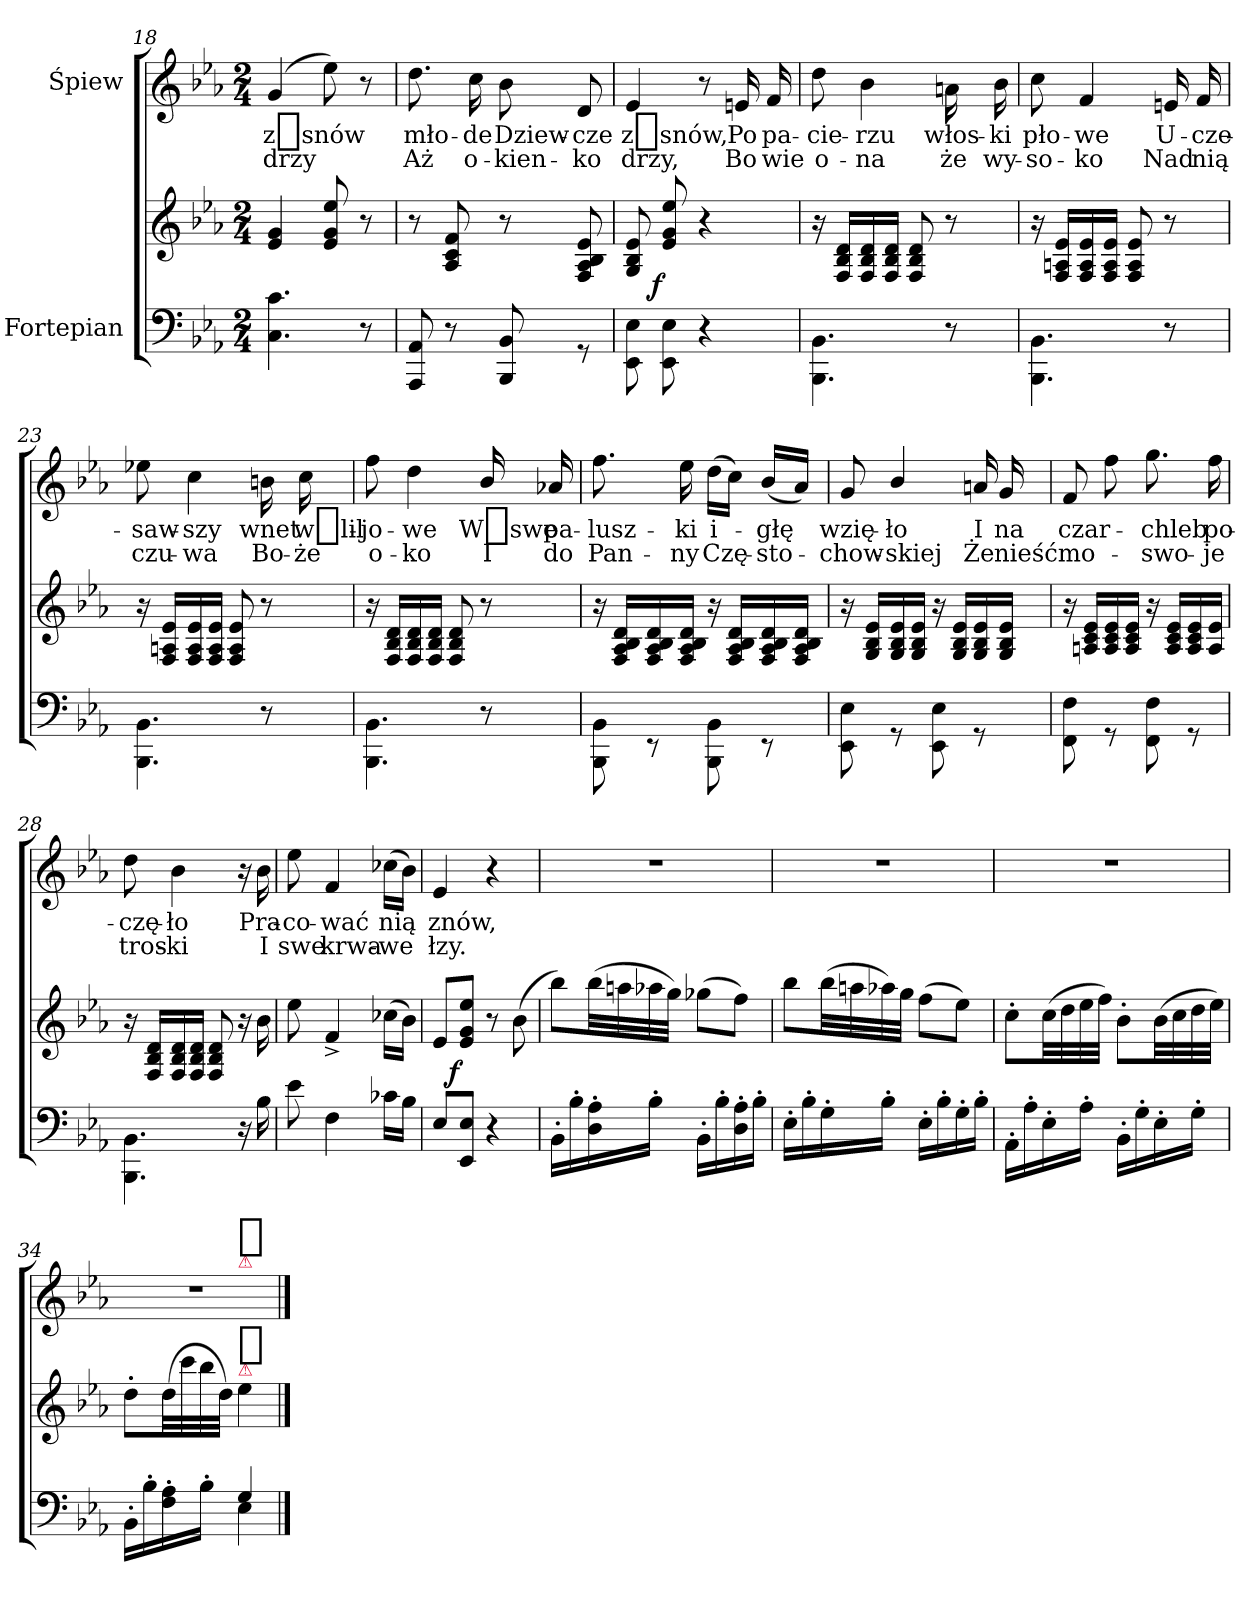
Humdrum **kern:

**kern	**kern	**dynam	**kern	**text	**text
*part2	*part2	*part2	*part1	*part1	*part1
*staff3	*staff2	*staff2/3	*staff1	*staff1	*staff1
*I"Fortepian	*	*	*I"Śpiew	*	*
*clefF4	*clefG2	*	*clefG2	*	*
*k[b-e-a-]	*k[b-e-a-]	*	*k[b-e-a-]	*	*
*M2/4	*M2/4	*	*M2/4	*	*
=18	=18	=18	=18	=18	=18
4.C\ 4.c\	4e-/ 4g/	.	(4g/	z_snów	drzy
.	8e-/ 8g/ 8ee-/	.	8ee-\)	.	.
8r	8r	.	8r	.	.
=19	=19	=19	=19	=19	=19
8AAA-/ 8AA-/	8r	.	8.dd\	mło-	Aż
8r	8A-/ 8c/ 8f/	.	.	.	.
.	.	.	16cc\	-de	o-
8BBB-/ 8BB-/	8r	.	8b-\	Dziew-	-kien-
8rGG	8F/ 8A-/ 8B-/ 8e-/	.	8d/	-cze	-ko
=20	=20	=20	=20	=20	=20
8EE-\ 8E-\	8G/ 8B-/ 8e-/	.	4e-/	z_snów,	drzy,
!	!	!LO:DY:rj	!	!	!
8EE-\ 8E-\	8e-/ 8g/ 8ee-/	f	.	.	.
4r	4r	.	8r	.	.
.	.	.	16en/	Po	Bo
.	.	.	16f/	pa-	wie
=21	=21	=21	=21	=21	=21
4.BBB-\ 4.BB-\	16r	.	8dd\	-cie-	o-
.	16F/ 16B-/ 16d/LL	.	.	.	.
.	16F/ 16B-/ 16d/	.	4b-\	-rzu	-na
.	16F/ 16B-/ 16d/JJ	.	.	.	.
.	8F/ 8B-/ 8d/	.	.	.	.
8r	8r	.	16an\	włos-	że
.	.	.	16b-\	-ki	wy-
=22	=22	=22	=22	=22	=22
4.BBB-\ 4.BB-\	16r	.	8cc\	pło-	-so-
.	16F/ 16An/ 16e-/LL	.	.	.	.
.	16F/ 16A/ 16e-/	.	4f/	-we	-ko
.	16F/ 16A/ 16e-/JJ	.	.	.	.
.	8F/ 8A/ 8e-/	.	.	.	.
8r	8r	.	16en/	U-	Nad
.	.	.	16f/	-cze-	nią
=23	=23	=23	=23	=23	=23
4.BBB-\ 4.BB-\	16r	.	8ee-X\	-saw-	czu-
.	16F/ 16An/ 16e-/LL	.	.	.	.
.	16F/ 16A/ 16e-/	.	4cc\	-szy	-wa
.	16F/ 16A/ 16e-/JJ	.	.	.	.
.	8F/ 8A/ 8e-/	.	.	.	.
8r	8r	.	16bn\	wnet	Bo-
.	.	.	16cc\	w_lil-	-że
=24	=24	=24	=24	=24	=24
4.BBB-\ 4.BB-\	16r	.	8ff\	-jo-	o-
.	16F/ 16B-/ 16d/LL	.	.	.	.
.	16F/ 16B-/ 16d/	.	4dd\	-we	-ko
.	16F/ 16B-/ 16d/JJ	.	.	.	.
.	8F/ 8B-/ 8d/	.	.	.	.
8r	8r	.	16b-/	W_swe	I
.	.	.	16a-X/	pa-	do
=25	=25	=25	=25	=25	=25
8BBB-\ 8BB-\	16r	.	8.ff\	-lusz-	Pan-
.	16F/ 16A-/ 16B-/ 16d/LL	.	.	.	.
8rEE	16F/ 16A-/ 16B-/ 16d/	.	.	.	.
.	16F/ 16A-/ 16B-/ 16d/JJ	.	16ee-\	-ki	-ny
8BBB-\ 8BB-\	16r	.	(16dd\LL	i-	Czę-
.	16F/ 16A-/ 16B-/ 16d/LL	.	16cc\JJ)	.	.
8rEE	16F/ 16A-/ 16B-/ 16d/	.	(16b-/LL	-głę	-sto-
.	16F/ 16A-/ 16B-/ 16d/JJ	.	16a-/JJ)	.	.
=26	=26	=26	=26	=26	=26
8EE-\ 8E-\	16r	.	8g/	wzię-	-chow-
.	16G/ 16B-/ 16e-/LL	.	.	.	.
8rGG	16G/ 16B-/ 16e-/	.	4b-/	-ło	-skiej
.	16G/ 16B-/ 16e-/JJ	.	.	.	.
8EE-\ 8E-\	16r	.	.	.	.
.	16G/ 16B-/ 16e-/LL	.	.	.	.
8rGG	16G/ 16B-/ 16e-/	.	16an/	I	Że
.	16G/ 16B-/ 16e-/JJ	.	16g/	na	nieść
=27	=27	=27	=27	=27	=27
8FF\ 8F\	16r	.	8f/	czar-	mo-
.	16An/ 16c/ 16e-/LL	.	.	.	.
8rGG	16A/ 16c/ 16e-/	.	8ff\	.	.
.	16A/ 16c/ 16e-/JJ	.	.	.	.
8FF\ 8F\	16r	.	8.gg\	chleb	swo-
.	16A/ 16c/ 16e-/LL	.	.	.	.
8rGG	16A/ 16c/ 16e-/	.	.	.	.
.	16A/ 16e-/JJ	.	16ff\	po-	-je
=28	=28	=28	=28	=28	=28
4.BBB-\ 4.BB-\	16r	.	8dd\	-czę-	tros-
.	16F/ 16B-/ 16d/LL	.	.	.	.
.	16F/ 16B-/ 16d/	.	4b-\	-ło	-ki
.	16F/ 16B-/ 16d/JJ	.	.	.	.
.	8F/ 8B-/ 8d/	.	.	.	.
16r	16r	.	16r	.	.
16B-\	16b-\	.	16b-\	Pra-	I
=29	=29	=29	=29	=29	=29
8e-\	8ee-\	.	8ee-\	-co-	swe
4F\	4f^/	.	4f/	-wać	krwa-
16c-X\LL	(16cc-X\LL	.	(16cc-X\LL	nią	-we
16B-\JJ	16b-\JJ)	.	16b-\JJ)	.	.
=30	=30	=30	=30	=30	=30
8E-/L	8e-/L	.	4e-/	znów,	łzy.
!	!	!LO:DY:rj	!	!	!
8EE-/ 8E-/J	8e-/ 8g/ 8ee-/J	f	.	.	.
4r	8r	.	4r	.	.
.	(8b-\	.	.	.	.
=31	=31	=31	=31	=31	=31
16BB-'\LL	8bb-\L)	.	2r	.	.
16B-'\	.	.	.	.	.
16D'\ 16A-'\	(32bb-\LL	.	.	.	.
.	32aan\	.	.	.	.
16B-'\JJ	32aa-X\	.	.	.	.
.	32gg\JJJ)	.	.	.	.
16BB-'\LL	(8gg-X\L	.	.	.	.
16B-'\	.	.	.	.	.
16D'\ 16A-'\	8ff\J)	.	.	.	.
16B-'\JJ	.	.	.	.	.
=32	=32	=32	=32	=32	=32
16E-'\LL	8bb-\L	.	2r	.	.
16B-'\	.	.	.	.	.
16G'\	(32bb-\LL	.	.	.	.
.	32aan\	.	.	.	.
16B-'\JJ	32aa-X\)	.	.	.	.
.	32gg\JJJ	.	.	.	.
16E-'\LL	(8ff\L	.	.	.	.
16B-'\	.	.	.	.	.
16G'\	8ee-\J)	.	.	.	.
16B-'\JJ	.	.	.	.	.
=33	=33	=33	=33	=33	=33
16AA-'\LL	8cc'\L	.	2r	.	.
16A-'\	.	.	.	.	.
16E-'\	(32cc\LL	.	.	.	.
.	32dd\	.	.	.	.
16A-'\JJ	32ee-\	.	.	.	.
.	32ff\JJJ)	.	.	.	.
16BB-'\LL	8b-'\L	.	.	.	.
16G'\	.	.	.	.	.
16E-'\	(32b-\LL	.	.	.	.
.	32cc\	.	.	.	.
16G'\JJ	32dd\	.	.	.	.
.	32ee-\JJJ)	.	.	.	.
=34	=34	=34	=34	=34	=34
*^	*	*	*^	*	*
16BB-'\LL	4ryy	8dd'\L	.	2r	4ryy	.	.
16B-'\	.	.	.	.	.	.	.
16F'\ 16A-'\	.	(32dd\LL	.	.	.	.	.
.	.	32ccc\	.	.	.	.	.
16B-'\JJ	.	32bb-\	.	.	.	.	.
.	.	32dd\JJJ)	.	.	.	.	.
!	!	!	!	!	!LO:TX:a:color=crimson:t=⚠	!	!
!	!	!	!	!	!LO:TX:a:t=[segno]	!	!
!	!	!LO:TX:a:color=crimson:t=⚠	!	!	!	!	!
!	!	!LO:TX:a:t=[segno]	!	!	!	!	!
4G/	4E-\	4ee-\	.	.	4ryy	.	.
*v	*v	*	*	*v	*v	*	*
==	==	==	==	==	==
*-	*-	*-	*-	*-	*-
